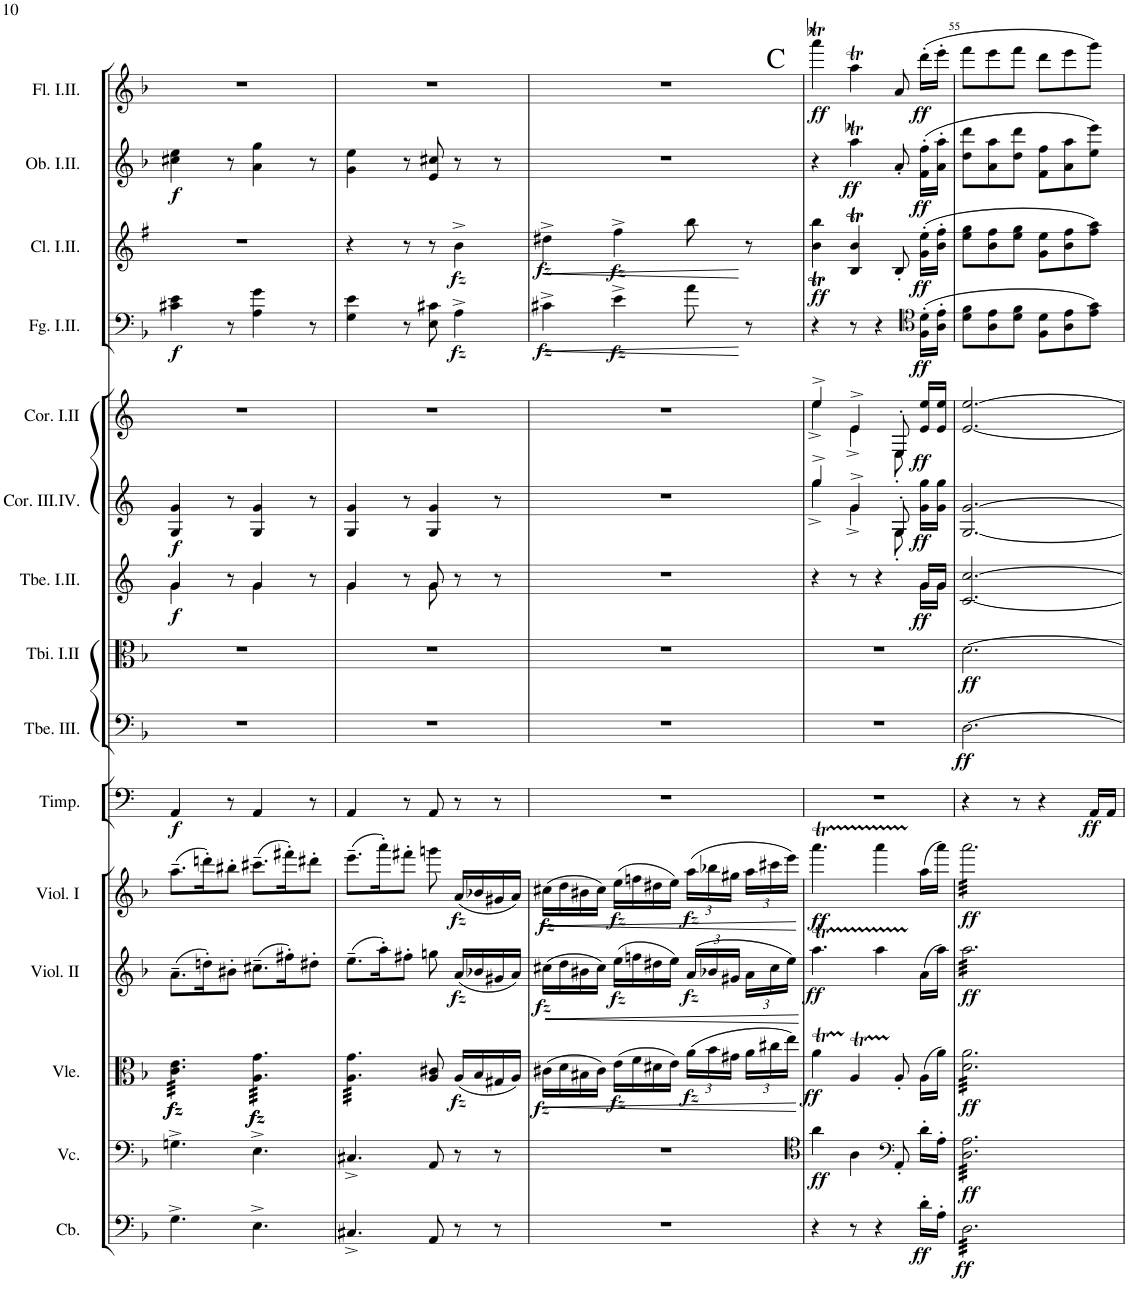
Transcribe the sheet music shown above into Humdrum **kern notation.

**kern	**dynam	**kern	**dynam	**kern	**dynam	**kern	**dynam	**kern	**dynam	**kern	**dynam	**kern	**dynam	**kern	**dynam	**kern	**dynam	**kern	**dynam	**kern	**dynam	**kern	**dynam	**kern	**dynam	**kern	**dynam	**kern	**dynam
*part15	*part15	*part14	*part14	*part13	*part13	*part12	*part12	*part11	*part11	*part10	*part10	*part9	*part9	*part8	*part8	*part7	*part7	*part6	*part6	*part5	*part5	*part4	*part4	*part3	*part3	*part2	*part2	*part1	*part1
*staff15	*staff15	*staff14	*staff14	*staff13	*staff13	*staff12	*staff12	*staff11	*staff11	*staff10	*staff10	*staff9	*staff9	*staff8	*staff8	*staff7	*staff7	*staff6	*staff6	*staff5	*staff5	*staff4	*staff4	*staff3	*staff3	*staff2	*staff2	*staff1	*staff1
*I"Contrabassi	*	*I"Violoncelli	*	*I"Viole	*	*I"Violini II	*	*I"Violini I	*	*I"Timpani D, A	*	*I"Trombone III.	*	*I"Tromboni I.II.	*	*I"Trombe I.II. in D	*	*I"Corni in D III.IV.	*	*I"Corni in F I.II.	*	*I"Fagotti I.II.	*	*I"Clarinetti in B I.II.	*	*I"Oboi I.II.	*	*I"Flauti I.II.	*
*I'Cb.	*	*I'Vc.	*	*I'Vle.	*	*I'Viol. II	*	*I'Viol. I	*	*I'Timp.	*	*I'Tbe. III.	*	*I'Tbi. I.II	*	*I'Tbe. I.II.	*	*I'Cor. III.IV.	*	*I'Cor. I.II	*	*I'Fg. I.II.	*	*I'Cl. I.II.	*	*I'Ob. I.II.	*	*I'Fl. I.II.	*
!!LO:PB:g=z
*clefF4	*	*clefF4	*	*clefC3	*	*clefG2	*	*clefG2	*	*clefF4	*	*clefF4	*	*clefC3	*	*clefG2	*	*clefG2	*	*clefG2	*	*clefF4	*	*clefG2	*	*clefG2	*	*clefG2	*
*Trd7c12	*	*	*	*	*	*	*	*	*	*	*	*	*	*	*	*Trd-1c-2	*	*Trd6c10	*	*Trd4c7	*	*	*	*Trd1c2	*	*	*	*	*
*k[b-]	*	*k[b-]	*	*k[b-]	*	*k[b-]	*	*k[b-]	*	*k[]	*	*k[b-]	*	*k[b-]	*	*k[]	*	*k[]	*	*k[]	*	*k[b-]	*	*k[f#]	*	*k[b-]	*	*k[b-]	*
*M6/8	*	*M6/8	*	*M6/8	*	*M6/8	*	*M6/8	*	*M6/8	*	*M6/8	*	*M6/8	*	*M6/8	*	*M6/8	*	*M6/8	*	*M6/8	*	*M6/8	*	*M6/8	*	*M6/8	*
=51	=51	=51	=51	=51	=51	=51	=51	=51	=51	=51	=51	=51	=51	=51	=51	=51	=51	=51	=51	=51	=51	=51	=51	=51	=51	=51	=51	=51	=51
*	*	*	*	*	*	*	*	*	*	*	*	*	*	*	*	*^	*	*	*	*	*	*	*	*	*	*	*	*	*
!	!	!	!	!	!LO:DY:b	!	!	!	!	!	!	!	!	!	!	!	!	!	!	!	!	!	!	!	!	!	!	!	!	!
!	!	!	!	!	!LO:DY:n=1:b	!	!	!	!	!	!LO:DY:b	!	!	!	!	!	!	!LO:DY:b	!	!LO:DY:b	!	!	!	!LO:DY:b	!	!	!	!LO:DY:b	!	!
*	*	*	*	*tremolo	*	*	*	*	*	*	*	*	*	*	*	*	*	*	*	*	*	*	*	*	*	*	*	*	*	*
4.G^\	.	4.Gn^\	.	32c\ 32e\LLL	fz fz	(8.a~\L	.	(8.aa~\L	.	4AA/	f	2.r	.	2.r	.	4g/	4g\	f	4G/ 4g/	f	2.r	.	4c#X\ 4e\	f	2.r	.	4cc#X\ 4ee\	f	2.r	.
.	.	.	.	32c\ 32e\	.	.	.	.	.	.	.	.	.	.	.	.	.	.	.	.	.	.	.	.	.	.	.	.	.	.
.	.	.	.	32c\ 32e\	.	.	.	.	.	.	.	.	.	.	.	.	.	.	.	.	.	.	.	.	.	.	.	.	.	.
.	.	.	.	32c\ 32e\	.	.	.	.	.	.	.	.	.	.	.	.	.	.	.	.	.	.	.	.	.	.	.	.	.	.
.	.	.	.	32c\ 32e\	.	.	.	.	.	.	.	.	.	.	.	.	.	.	.	.	.	.	.	.	.	.	.	.	.	.
.	.	.	.	32c\ 32e\	.	.	.	.	.	.	.	.	.	.	.	.	.	.	.	.	.	.	.	.	.	.	.	.	.	.
.	.	.	.	32c\ 32e\	.	16ddn'\K)	.	16dddn'\K)	.	.	.	.	.	.	.	.	.	.	.	.	.	.	.	.	.	.	.	.	.	.
.	.	.	.	32c\ 32e\	.	.	.	.	.	.	.	.	.	.	.	.	.	.	.	.	.	.	.	.	.	.	.	.	.	.
.	.	.	.	32c\ 32e\	.	8b#X'\J	.	8bb#X'\J	.	8r	.	.	.	.	.	8r	8ryy	.	8r	.	.	.	8r	.	.	.	8r	.	.	.
.	.	.	.	32c\ 32e\	.	.	.	.	.	.	.	.	.	.	.	.	.	.	.	.	.	.	.	.	.	.	.	.	.	.
.	.	.	.	32c\ 32e\	.	.	.	.	.	.	.	.	.	.	.	.	.	.	.	.	.	.	.	.	.	.	.	.	.	.
.	.	.	.	32c\ 32e\JJJ	.	.	.	.	.	.	.	.	.	.	.	.	.	.	.	.	.	.	.	.	.	.	.	.	.	.
!	!	!	!	!	!LO:DY:n=2:b	!	!	!	!	!	!	!	!	!	!	!	!	!	!	!	!	!	!	!	!	!	!	!	!	!
!	!	!	!	!	!LO:DY:n=3:b	!	!	!	!	!	!	!	!	!	!	!	!	!	!	!	!	!	!	!	!	!	!	!	!	!
4.E^\	.	4.E^\	.	32A\ 32g\LLL	fz fz	(8.cc#X~\L	.	(8.ccc#X~\L	.	4AA/	.	.	.	.	.	4g/	4g\	.	4G/ 4g/	.	.	.	4A\ 4g\	.	.	.	4a\ 4gg\	.	.	.
.	.	.	.	32A\ 32g\	.	.	.	.	.	.	.	.	.	.	.	.	.	.	.	.	.	.	.	.	.	.	.	.	.	.
.	.	.	.	32A\ 32g\	.	.	.	.	.	.	.	.	.	.	.	.	.	.	.	.	.	.	.	.	.	.	.	.	.	.
.	.	.	.	32A\ 32g\	.	.	.	.	.	.	.	.	.	.	.	.	.	.	.	.	.	.	.	.	.	.	.	.	.	.
.	.	.	.	32A\ 32g\	.	.	.	.	.	.	.	.	.	.	.	.	.	.	.	.	.	.	.	.	.	.	.	.	.	.
.	.	.	.	32A\ 32g\	.	.	.	.	.	.	.	.	.	.	.	.	.	.	.	.	.	.	.	.	.	.	.	.	.	.
.	.	.	.	32A\ 32g\	.	16ff#X'\K)	.	16fff#X'\K)	.	.	.	.	.	.	.	.	.	.	.	.	.	.	.	.	.	.	.	.	.	.
.	.	.	.	32A\ 32g\	.	.	.	.	.	.	.	.	.	.	.	.	.	.	.	.	.	.	.	.	.	.	.	.	.	.
.	.	.	.	32A\ 32g\	.	8dd#X'\J	.	8ddd#X'\J	.	8r	.	.	.	.	.	8r	8ryy	.	8r	.	.	.	8r	.	.	.	8r	.	.	.
.	.	.	.	32A\ 32g\	.	.	.	.	.	.	.	.	.	.	.	.	.	.	.	.	.	.	.	.	.	.	.	.	.	.
.	.	.	.	32A\ 32g\	.	.	.	.	.	.	.	.	.	.	.	.	.	.	.	.	.	.	.	.	.	.	.	.	.	.
.	.	.	.	32A\ 32g\JJJ	.	.	.	.	.	.	.	.	.	.	.	.	.	.	.	.	.	.	.	.	.	.	.	.	.	.
=52	=52	=52	=52	=52	=52	=52	=52	=52	=52	=52	=52	=52	=52	=52	=52	=52	=52	=52	=52	=52	=52	=52	=52	=52	=52	=52	=52	=52	=52	=52
4.C#X^/	.	4.C#X^/	.	32A\ 32g\LLL	.	(8.ee~\L	.	(8.eee~\L	.	4AA/	.	2.r	.	2.r	.	4g/	4g\	.	4G/ 4g/	.	2.r	.	4G\ 4e\	.	4r	.	4g\ 4ee\	.	2.r	.
.	.	.	.	32A\ 32g\	.	.	.	.	.	.	.	.	.	.	.	.	.	.	.	.	.	.	.	.	.	.	.	.	.	.
.	.	.	.	32A\ 32g\	.	.	.	.	.	.	.	.	.	.	.	.	.	.	.	.	.	.	.	.	.	.	.	.	.	.
.	.	.	.	32A\ 32g\	.	.	.	.	.	.	.	.	.	.	.	.	.	.	.	.	.	.	.	.	.	.	.	.	.	.
.	.	.	.	32A\ 32g\	.	.	.	.	.	.	.	.	.	.	.	.	.	.	.	.	.	.	.	.	.	.	.	.	.	.
.	.	.	.	32A\ 32g\	.	.	.	.	.	.	.	.	.	.	.	.	.	.	.	.	.	.	.	.	.	.	.	.	.	.
.	.	.	.	32A\ 32g\	.	16aa'\K)	.	16aaa'\K)	.	.	.	.	.	.	.	.	.	.	.	.	.	.	.	.	.	.	.	.	.	.
.	.	.	.	32A\ 32g\	.	.	.	.	.	.	.	.	.	.	.	.	.	.	.	.	.	.	.	.	.	.	.	.	.	.
.	.	.	.	32A\ 32g\	.	8ff#X'\J	.	8fff#X'\J	.	8r	.	.	.	.	.	8r	8ryy	.	8r	.	.	.	8r	.	8r	.	8r	.	.	.
.	.	.	.	32A\ 32g\	.	.	.	.	.	.	.	.	.	.	.	.	.	.	.	.	.	.	.	.	.	.	.	.	.	.
.	.	.	.	32A\ 32g\	.	.	.	.	.	.	.	.	.	.	.	.	.	.	.	.	.	.	.	.	.	.	.	.	.	.
.	.	.	.	32A\ 32g\JJJ	.	.	.	.	.	.	.	.	.	.	.	.	.	.	.	.	.	.	.	.	.	.	.	.	.	.
*	*	*	*	*Xtremolo	*	*	*	*	*	*	*	*	*	*	*	*	*	*	*	*	*	*	*	*	*	*	*	*	*	*
8AA/	.	8AA/	.	8A/ 8c#X/	.	8ggn\	.	8gggn\	.	8AA/	.	.	.	.	.	8g/	8g\	.	4G/ 4g/	.	.	.	8E\ 8c#X\	.	8r	.	8e/ 8cc#X/	.	.	.
!	!	!	!	!	!LO:DY:b	!	!LO:DY:b	!	!LO:DY:b	!	!	!	!	!	!	!	!	!	!	!	!	!	!	!LO:DY:b	!	!LO:DY:b	!	!	!	!
8r	.	8r	.	(16A/LL	fz	(16a/LL	fz	(16a/LL	fz	8r	.	.	.	.	.	8r	8ryy	.	.	.	.	.	4A^\	fz	4b^\	fz	8r	.	.	.
.	.	.	.	16B-/	.	16b-X/	.	16b-X/	.	.	.	.	.	.	.	.	.	.	.	.	.	.	.	.	.	.	.	.	.	.
8r	.	8r	.	16G#X/	.	16g#X/	.	16g#X/	.	8r	.	.	.	.	.	8r	8ryy	.	8r	.	.	.	.	.	.	.	8r	.	.	.
.	.	.	.	16A/JJ)	.	16a/JJ)	.	16a/JJ)	.	.	.	.	.	.	.	.	.	.	.	.	.	.	.	.	.	.	.	.	.	.
*	*	*	*	*	*	*	*	*	*	*	*	*	*	*	*	*v	*v	*	*	*	*	*	*	*	*	*	*	*	*	*
=53	=53	=53	=53	=53	=53	=53	=53	=53	=53	=53	=53	=53	=53	=53	=53	=53	=53	=53	=53	=53	=53	=53	=53	=53	=53	=53	=53	=53	=53
!	!	!	!	!	!LO:DY:b	!	!LO:DY:b	!	!LO:DY:b	!	!	!	!	!	!	!	!	!	!	!	!	!	!LO:DY:b	!	!LO:DY:b	!	!	!	!
2.r	.	2.r	.	(16c#X\LL	fz	(16cc#X\LL	fz	(16cc#X\LL	fz	2.r	.	2.r	.	2.r	.	2.r	.	2.r	.	2.r	.	4c#X^\	fz	4dd#X^\	fz	2.r	.	2.r	.
.	.	.	.	16d\	.	16dd\	.	16dd\	.	.	.	.	.	.	.	.	.	.	.	.	.	.	.	.	.	.	.	.	.
.	.	.	.	16B#X\	.	16b#X\	.	16b#X\	.	.	.	.	.	.	.	.	.	.	.	.	.	.	.	.	.	.	.	.	.
.	.	.	.	16c#\JJ)	.	16cc#\JJ)	.	16cc#\JJ)	.	.	.	.	.	.	.	.	.	.	.	.	.	.	.	.	.	.	.	.	.
!	!	!	!	!	!LO:DY:b	!	!LO:DY:b	!	!LO:DY:b	!	!	!	!	!	!	!	!	!	!	!	!	!	!LO:DY:b	!	!LO:DY:b	!	!	!	!
.	.	.	.	(16e\LL	fz	(16ee\LL	fz	(16ee\LL	fz	.	.	.	.	.	.	.	.	.	.	.	.	4e^\	fz	4ff#^\	fz	.	.	.	.
.	.	.	.	16f\	.	16ffn\	.	16ffn\	.	.	.	.	.	.	.	.	.	.	.	.	.	.	.	.	.	.	.	.	.
.	.	.	.	16d#X\	.	16dd#X\	.	16dd#X\	.	.	.	.	.	.	.	.	.	.	.	.	.	.	.	.	.	.	.	.	.
.	.	.	.	16e\JJ)	.	16ee\JJ)	.	16ee\JJ)	.	.	.	.	.	.	.	.	.	.	.	.	.	.	.	.	.	.	.	.	.
*	*	*	*	*Xbrackettup	*	*Xbrackettup	*	*Xbrackettup	*	*	*	*	*	*	*	*	*	*	*	*	*	*	*	*	*	*	*	*	*
!	!	!	!	!	!LO:DY:b	!	!LO:DY:b	!	!LO:DY:b	!	!	!	!	!	!	!	!	!	!	!	!	!	!	!	!	!	!	!	!
.	.	.	.	(24a\LL	fz	(24a/LL	fz	(24aa\LL	fz	.	.	.	.	.	.	.	.	.	.	.	.	8a\	.	8bb\	.	.	.	.	.
.	.	.	.	24b-\	.	24b-X/	.	24bb-X\	.	.	.	.	.	.	.	.	.	.	.	.	.	.	.	.	.	.	.	.	.
.	.	.	.	24g#X\JJ	.	24g#X/JJ	.	24gg#X\JJ	.	.	.	.	.	.	.	.	.	.	.	.	.	.	.	.	.	.	.	.	.
.	.	.	.	24a\LL	.	24a\LL	.	24aa\LL	.	.	.	.	.	.	.	.	.	.	.	.	.	8r	.	8r	.	.	.	.	.
.	.	.	.	24cc#X\	.	24cc#\	.	24ccc#X\	.	.	.	.	.	.	.	.	.	.	.	.	.	.	.	.	.	.	.	.	.
.	.	.	.	24ee\JJ)	.	24ee\JJ)	.	24eee\JJ)	.	.	.	.	.	.	.	.	.	.	.	.	.	.	.	.	.	.	.	.	.
!!LO:REH:place=s1:a:enc=none:fs=20:t=C
=54	=54	=54	=54	=54	=54	=54	=54	=54	=54	=54	=54	=54	=54	=54	=54	=54	=54	=54	=54	=54	=54	=54	=54	=54	=54	=54	=54	=54	=54
*	*	*clefC4	*	*	*	*	*	*	*	*	*	*	*	*	*	*	*	*	*	*	*	*	*	*	*	*	*	*	*
*	*	*	*	*	*	*	*	*	*	*	*	*	*	*	*	*^	*	*^	*	*^	*	*	*	*^	*	*^	*	*^	*
!	!	!	!LO:DY:b	!	!LO:DY:b	!	!LO:DY:b	!	!LO:DY:b	!	!	!	!	!	!	!	!	!	!	!	!	!	!	!	!	!	!	!	!LO:DY:b	!	!	!	!	!	!LO:DY:b
4r	.	4a\	ff	4at\	ff	4.aat\	ff	4.aaat\	ff	2.r	.	2.r	.	2.r	.	4r	4ryy	.	4gg^/	4gg^\	.	4ee^/	4ee^\	.	4r	.	4bbt\	4bt\	ff	4r	4ryy	.	4aaat\	4bbb-X	ff
!	!	!	!	!	!	!	!	!	!	!	!	!	!	!	!	!	!	!	!	!	!	!	!	!	!	!	!	!	!	!	!	!LO:DY:b	!	!	!
8r	.	4A\	.	4At/	.	.	.	.	.	.	.	.	.	.	.	8r	8ryy	.	4g^/	4g^\	.	4e^/	4e^\	.	8r	.	4bt/	4Bt/	.	4aat\	4bb-X	ff	4aat\	2ryy	.
4r	.	.	.	.	.	4aaTTT\	.	4aaaTTT\	.	.	.	.	.	.	.	4r	4ryy	.	.	.	.	.	.	.	4r	.	.	.	.	.	.	.	.	.	.
*	*	*clefF4	*	*	*	*	*	*	*	*	*	*	*	*	*	*	*	*	*	*	*	*	*	*	*	*	*	*	*	*	*	*	*	*	*
.	.	8AA'/	.	8A'/	.	.	.	.	.	.	.	.	.	.	.	.	.	.	8G'/	8G'\	.	8E'/	8E'\	.	.	.	8B'/	4ryy	.	8a'/	4ryy	.	8a/	.	.
*	*	*	*	*	*	*	*	*	*	*	*	*	*	*	*	*	*	*	*	*	*	*	*	*	*clefC4	*	*	*	*	*	*	*	*	*	*
!	!LO:DY:b	!	!	!	!	!	!	!	!	!	!	!	!	!	!	!	!	!LO:DY:b	!	!	!LO:DY:b	!	!	!LO:DY:b	!	!LO:DY:b	!	!	!LO:DY:b	!	!	!LO:DY:b	!	!	!LO:DY:b
16d'\LL	ff	16d'\LL	.	(16A\LL	.	(16a\LL	.	(16aa\LL	.	.	.	.	.	.	.	16g/LL	16g\LL	ff	16g\ 16gg\LL	8ryy	ff	16e/ 16ee/LL	8ryy	ff	(16F\' 16d\'LL	ff	(16g\' 16ee\'LL	.	ff	(16f\' 16ff\'LL	.	ff	(>16ddd'>\LL	.	ff
16A'\JJ	.	16A'\JJ	.	16a\JJ)	.	16aa\JJ)	.	16aaa\JJ)	.	.	.	.	.	.	.	16g/JJ	16g\JJ	.	16g\ 16gg\JJ	.	.	16e/ 16ee/JJ	.	.	16A\' 16e\'JJ	.	16b\' 16ff#\'JJ	.	.	16a\' 16aa\'JJ	.	.	16eee'>\JJ	.	.
*	*	*	*	*	*	*	*	*	*	*	*	*	*	*	*	*	*	*	*v	*v	*	*	*	*	*	*	*v	*v	*	*v	*v	*	*v	*v	*
*	*	*	*	*	*	*	*	*	*	*	*	*	*	*	*	*	*	*	*	*	*v	*v	*	*	*	*	*	*	*	*	*
=55	=55	=55	=55	=55	=55	=55	=55	=55	=55	=55	=55	=55	=55	=55	=55	=55	=55	=55	=55	=55	=55	=55	=55	=55	=55	=55	=55	=55	=55	=55
!	!LO:DY:b	!	!LO:DY:b	!	!LO:DY:b	!	!LO:DY:b	!	!LO:DY:b	!	!	!	!LO:DY:b	!	!LO:DY:b	!	!	!	!	!	!	!	!	!	!	!	!	!	!	!
*	*	*	*	*	*	*	*	*	*	*	*	*	*	*	*	*v	*v	*	*	*	*	*	*	*	*	*	*	*	*	*
*tremolo	*	*	*	*	*	*	*	*	*	*	*	*	*	*	*	*	*	*	*	*	*	*	*	*	*	*	*	*	*
*	*	*tremolo	*	*	*	*	*	*	*	*	*	*	*	*	*	*	*	*	*	*	*	*	*	*	*	*	*	*	*
*	*	*	*	*tremolo	*	*	*	*	*	*	*	*	*	*	*	*	*	*	*	*	*	*	*	*	*	*	*	*	*
*	*	*	*	*	*	*tremolo	*	*	*	*	*	*	*	*	*	*	*	*	*	*	*	*	*	*	*	*	*	*	*
*	*	*	*	*	*	*	*	*tremolo	*	*	*	*	*	*	*	*	*	*	*	*	*	*	*	*	*	*	*	*	*
32D\LLL	ff	32D\ 32A\LLL	ff	32d\ 32a\LLL	ff	32aa\LLL	ff	32aaa\LLL	ff	4r	.	[2.D\	ff	[2.d\	ff	[<2.c/ [2.cc/	.	[2.G/ [2.g/	.	[2.e/ [2.ee/	.	8d\ 8f\L	.	8ee\ 8gg\L	.	8dd\ 8ddd\L	.	8fff\L	.
32D\	.	32D\ 32A\	.	32d\ 32a\	.	32aa\	.	32aaa\	.	.	.	.	.	.	.	.	.	.	.	.	.	.	.	.	.	.	.	.	.
32D\	.	32D\ 32A\	.	32d\ 32a\	.	32aa\	.	32aaa\	.	.	.	.	.	.	.	.	.	.	.	.	.	.	.	.	.	.	.	.	.
32D\	.	32D\ 32A\	.	32d\ 32a\	.	32aa\	.	32aaa\	.	.	.	.	.	.	.	.	.	.	.	.	.	.	.	.	.	.	.	.	.
32D\	.	32D\ 32A\	.	32d\ 32a\	.	32aa\	.	32aaa\	.	.	.	.	.	.	.	.	.	.	.	.	.	8A\ 8e\	.	8b\ 8ff#\	.	8a\ 8aa\	.	8eee\	.
32D\	.	32D\ 32A\	.	32d\ 32a\	.	32aa\	.	32aaa\	.	.	.	.	.	.	.	.	.	.	.	.	.	.	.	.	.	.	.	.	.
32D\	.	32D\ 32A\	.	32d\ 32a\	.	32aa\	.	32aaa\	.	.	.	.	.	.	.	.	.	.	.	.	.	.	.	.	.	.	.	.	.
32D\	.	32D\ 32A\	.	32d\ 32a\	.	32aa\	.	32aaa\	.	.	.	.	.	.	.	.	.	.	.	.	.	.	.	.	.	.	.	.	.
32D\	.	32D\ 32A\	.	32d\ 32a\	.	32aa\	.	32aaa\	.	8r	.	.	.	.	.	.	.	.	.	.	.	8d\ 8f\J	.	8ee\ 8gg\J	.	8dd\ 8ddd\J	.	8fff\J	.
32D\	.	32D\ 32A\	.	32d\ 32a\	.	32aa\	.	32aaa\	.	.	.	.	.	.	.	.	.	.	.	.	.	.	.	.	.	.	.	.	.
32D\	.	32D\ 32A\	.	32d\ 32a\	.	32aa\	.	32aaa\	.	.	.	.	.	.	.	.	.	.	.	.	.	.	.	.	.	.	.	.	.
32D\	.	32D\ 32A\	.	32d\ 32a\	.	32aa\	.	32aaa\	.	.	.	.	.	.	.	.	.	.	.	.	.	.	.	.	.	.	.	.	.
32D\	.	32D\ 32A\	.	32d\ 32a\	.	32aa\	.	32aaa\	.	4r	.	.	.	.	.	.	.	.	.	.	.	8F\ 8d\L	.	8g\ 8ee\L	.	8f\ 8ff\L	.	8ddd\L	.
32D\	.	32D\ 32A\	.	32d\ 32a\	.	32aa\	.	32aaa\	.	.	.	.	.	.	.	.	.	.	.	.	.	.	.	.	.	.	.	.	.
32D\	.	32D\ 32A\	.	32d\ 32a\	.	32aa\	.	32aaa\	.	.	.	.	.	.	.	.	.	.	.	.	.	.	.	.	.	.	.	.	.
32D\	.	32D\ 32A\	.	32d\ 32a\	.	32aa\	.	32aaa\	.	.	.	.	.	.	.	.	.	.	.	.	.	.	.	.	.	.	.	.	.
32D\	.	32D\ 32A\	.	32d\ 32a\	.	32aa\	.	32aaa\	.	.	.	.	.	.	.	.	.	.	.	.	.	8A\ 8e\	.	8b\ 8ff#\	.	8a\ 8aa\	.	8eee\	.
32D\	.	32D\ 32A\	.	32d\ 32a\	.	32aa\	.	32aaa\	.	.	.	.	.	.	.	.	.	.	.	.	.	.	.	.	.	.	.	.	.
32D\	.	32D\ 32A\	.	32d\ 32a\	.	32aa\	.	32aaa\	.	.	.	.	.	.	.	.	.	.	.	.	.	.	.	.	.	.	.	.	.
32D\	.	32D\ 32A\	.	32d\ 32a\	.	32aa\	.	32aaa\	.	.	.	.	.	.	.	.	.	.	.	.	.	.	.	.	.	.	.	.	.
!	!	!	!	!	!	!	!	!	!	!	!LO:DY:b	!	!	!	!	!	!	!	!	!	!	!	!	!	!	!	!	!	!
32D\	.	32D\ 32A\	.	32d\ 32a\	.	32aa\	.	32aaa\	.	16AA/LL	ff	.	.	.	.	.	.	.	.	.	.	8e\ 8g\J)	.	8ff#\ 8aa\J)	.	8ee\ 8eee\J)	.	8ggg\J)	.
32D\	.	32D\ 32A\	.	32d\ 32a\	.	32aa\	.	32aaa\	.	.	.	.	.	.	.	.	.	.	.	.	.	.	.	.	.	.	.	.	.
32D\	.	32D\ 32A\	.	32d\ 32a\	.	32aa\	.	32aaa\	.	16AA/JJ	.	.	.	.	.	.	.	.	.	.	.	.	.	.	.	.	.	.	.
32D\JJJ	.	32D\ 32A\JJJ	.	32d\ 32a\JJJ	.	32aa\JJJ	.	32aaa\JJJ	.	.	.	.	.	.	.	.	.	.	.	.	.	.	.	.	.	.	.	.	.
*	*	*	*	*	*	*	*	*Xtremolo	*	*	*	*	*	*	*	*	*	*	*	*	*	*	*	*	*	*	*	*	*
*	*	*	*	*	*	*Xtremolo	*	*	*	*	*	*	*	*	*	*	*	*	*	*	*	*	*	*	*	*	*	*	*
*	*	*	*	*Xtremolo	*	*	*	*	*	*	*	*	*	*	*	*	*	*	*	*	*	*	*	*	*	*	*	*	*
*	*	*Xtremolo	*	*	*	*	*	*	*	*	*	*	*	*	*	*	*	*	*	*	*	*	*	*	*	*	*	*	*
*Xtremolo	*	*	*	*	*	*	*	*	*	*	*	*	*	*	*	*	*	*	*	*	*	*	*	*	*	*	*	*	*
=	=	=	=	=	=	=	=	=	=	=	=	=	=	=	=	=	=	=	=	=	=	=	=	=	=	=	=	=	=
*-	*-	*-	*-	*-	*-	*-	*-	*-	*-	*-	*-	*-	*-	*-	*-	*-	*-	*-	*-	*-	*-	*-	*-	*-	*-	*-	*-	*-	*-
